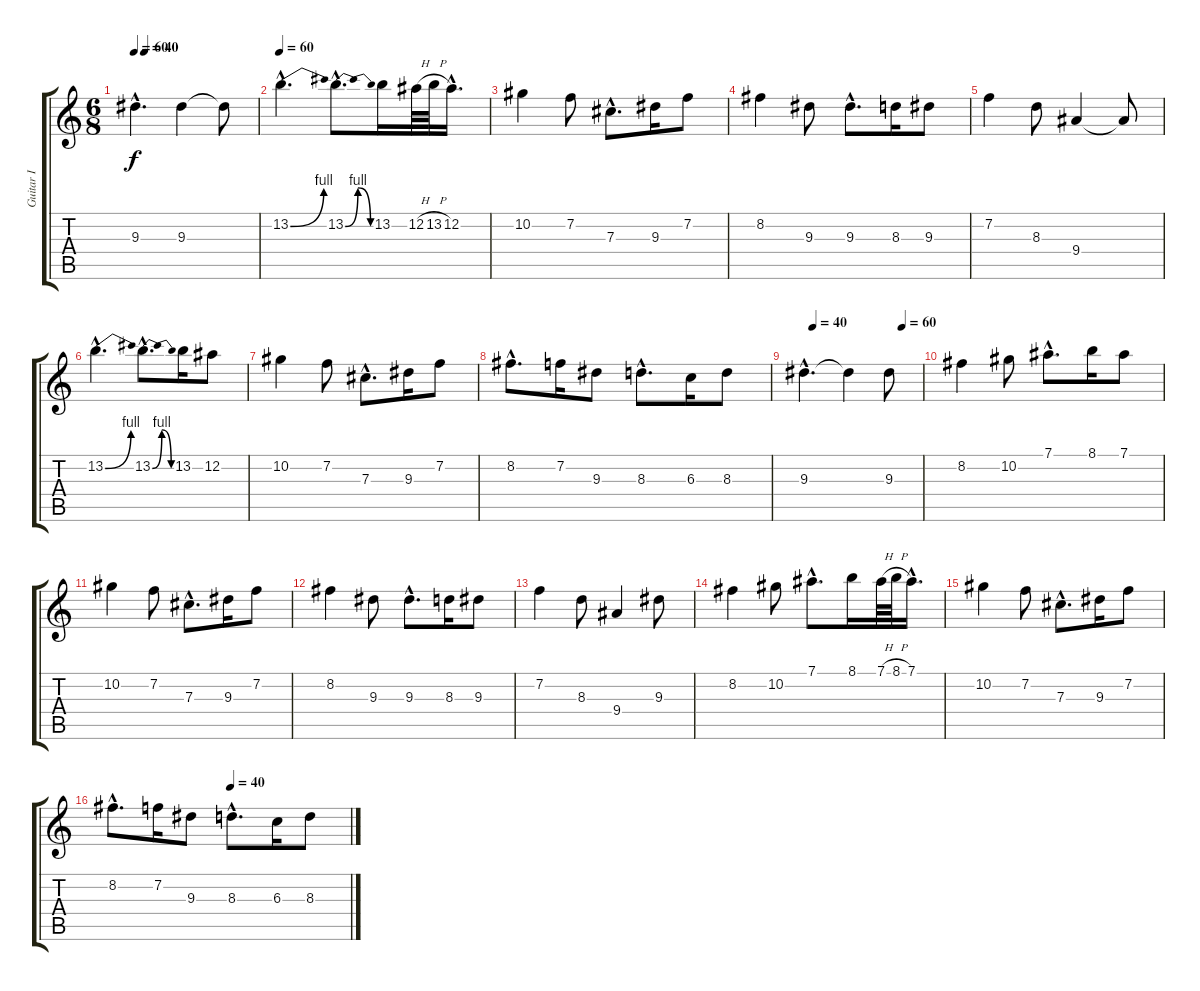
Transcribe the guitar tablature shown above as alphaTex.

\track ("Guitar I" "Guitar I") {instrument overdrivenguitar}
\staff {score tabs}
\tuning (Eb4 Bb3 Gb3 Db3 Ab2 Eb2) {hide}
\ts (6 8)
\tempo 60
\tempo (40 0.08333333333333333)
\clef g2
\ks c
9.3{hac}.4{d dy f} 9.3.4 9.3{t}.8 |
\tempo 60
13.2{be (bend 0 0 60 4) hac}.4{d} 13.2{be (bendrelease 0 0 11 4 30 4 60 0) hac}.8{d} 13.2.16 12.2{h}.64 13.2{h}.64 12.2{hac}.16{d} |
10.2.4 7.2.8 7.3{hac}.8{d} 9.3.16 7.2.8 |
8.2.4 9.3.8 9.3{hac}.8{d} 8.3.16 9.3.8 |
7.2.4 8.3.8 9.4.4 9.4{t}.8 |
13.2{be (bend 0 0 60 4) hac}.4{d} 13.2{be (bendrelease 0 0 11 4 30 4 60 0) hac}.8{d} 13.2.16 12.2.8 |
10.2.4 7.2.8 7.3{hac}.8{d} 9.3.16 7.2.8 |
8.2{hac}.8{d} 7.2.16 9.3.8 8.3{hac}.8{d} 6.3.16 8.3.8 |
\tempo (40 0.08333333333333333)
\tempo (60 0.8333333333333334)
9.3{hac}.4{d} 9.3{t}.4 9.3.8 |
8.2.4 10.2.8 7.1{hac}.8{d} 8.1.16 7.1.8 |
10.2.4 7.2.8 7.3{hac}.8{d} 9.3.16 7.2.8 |
8.2.4 9.3.8 9.3{hac}.8{d} 8.3.16 9.3.8 |
7.2.4 8.3.8 9.4.4 9.3.8 |
8.2.4 10.2.8 7.1{hac}.8{d} 8.1.16 7.1{h}.64 8.1{h}.64 7.1{hac}.16{d} |
10.2.4 7.2.8 7.3{hac}.8{d} 9.3.16 7.2.8 |
\tempo (40 0.5)
8.2{hac}.8{d} 7.2.16 9.3.8 8.3{hac}.8{d} 6.3.16 8.3.8
